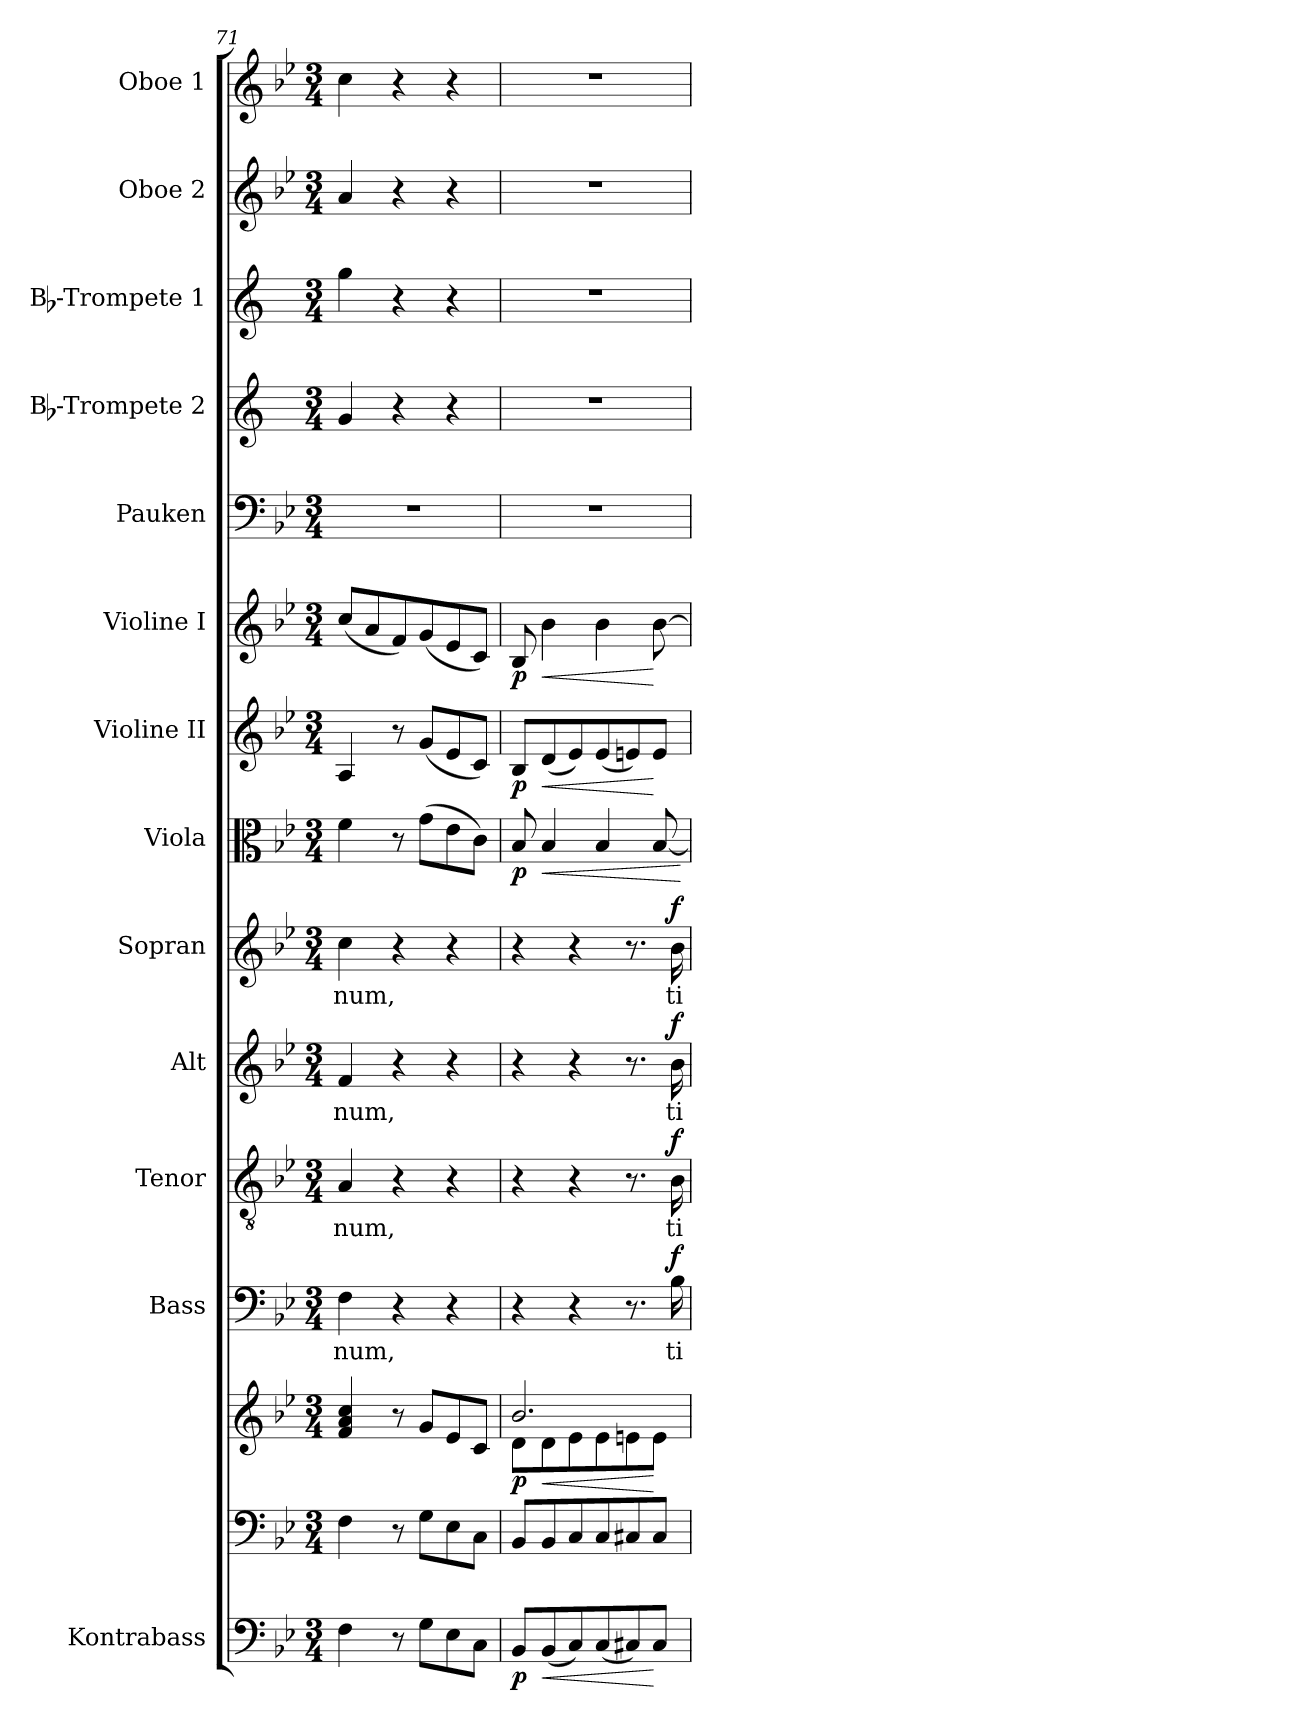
**kern	**dynam	**kern	**kern	**dynam	**kern	**text	**dynam	**kern	**text	**dynam	**kern	**text	**dynam	**kern	**text	**dynam	**kern	**dynam	**kern	**dynam	**kern	**dynam	**kern	**kern	**kern	**kern	**kern
*part14	*part14	*part13	*part13	*part13	*part12	*part12	*part12	*part11	*part11	*part11	*part10	*part10	*part10	*part9	*part9	*part9	*part8	*part8	*part7	*part7	*part6	*part6	*part5	*part4	*part3	*part2	*part1
*staff15	*staff15	*staff14	*staff13	*staff13/14	*staff12	*staff12	*staff12	*staff11	*staff11	*staff11	*staff10	*staff10	*staff10	*staff9	*staff9	*staff9	*staff8	*staff8	*staff7	*staff7	*staff6	*staff6	*staff5	*staff4	*staff3	*staff2	*staff1
*I"Kontrabass	*	*	*	*	*I"Bass	*	*	*I"Tenor	*	*	*I"Alt	*	*	*I"Sopran	*	*	*I"Viola	*	*I"Violine II	*	*I"Violine I	*	*I"Pauken	*I"Bb-Trompete 2	*I"Bb-Trompete 1	*I"Oboe 2	*I"Oboe 1
*I'Kb.	*	*	*	*	*I'B.	*	*	*I'T.	*	*	*I'A.	*	*	*I'S.	*	*	*I'Vla.	*	*I'Vl. II	*	*I'Vl. I	*	*I'Pk.	*I'Bb Trp. 2	*I'Bb Trp. 1	*I'Ob. 2	*I'Ob. 1
*clefF4	*	*clefF4	*clefG2	*	*clefF4	*	*	*clefGv2	*	*	*clefG2	*	*	*clefG2	*	*	*clefC3	*	*clefG2	*	*clefG2	*	*clefF4	*clefG2	*clefG2	*clefG2	*clefG2
*ITrd7c12	*	*	*	*	*	*	*	*	*	*	*	*	*	*	*	*	*	*	*	*	*	*	*	*ITrd1c2	*ITrd1c2	*	*
*k[b-e-]	*	*k[b-e-]	*k[b-e-]	*	*k[b-e-]	*	*	*k[b-e-]	*	*	*k[b-e-]	*	*	*k[b-e-]	*	*	*k[b-e-]	*	*k[b-e-]	*	*k[b-e-]	*	*k[b-e-]	*k[b-e-]	*k[b-e-]	*k[b-e-]	*k[b-e-]
*B-:	*	*B-:	*B-:	*	*B-:	*	*	*B-:	*	*	*B-:	*	*	*B-:	*	*	*B-:	*	*B-:	*	*B-:	*	*B-:	*B-:	*B-:	*B-:	*B-:
*M3/4	*	*M3/4	*M3/4	*	*M3/4	*	*	*M3/4	*	*	*M3/4	*	*	*M3/4	*	*	*M3/4	*	*M3/4	*	*M3/4	*	*M3/4	*M3/4	*M3/4	*M3/4	*M3/4
=71	=71	=71	=71	=71	=71	=71	=71	=71	=71	=71	=71	=71	=71	=71	=71	=71	=71	=71	=71	=71	=71	=71	=71	=71	=71	=71	=71
!	!	!	!	!	!	!LO:LY:b	!	!	!LO:LY:b	!	!	!LO:LY:b	!	!	!LO:LY:b	!	!	!	!	!	!	!	!	!	!	!	!
4FF\	.	4F\	4f/ 4a/ 4cc/	.	4F\	-num,	.	4A/	-num,	.	4f/	-num,	.	4cc\	-num,	.	4f\	.	4A/	.	(<8cc/L	.	2.r	4f/	4ff\	4a/	4cc\
.	.	.	.	.	.	.	.	.	.	.	.	.	.	.	.	.	.	.	.	.	8a/	.	.	.	.	.	.
8r	.	8r	8r	.	4r	.	.	4r	.	.	4r	.	.	4r	.	.	8r	.	8r	.	8f/)	.	.	4r	4r	4r	4r
8GG\L	.	8G\L	8g/L	.	.	.	.	.	.	.	.	.	.	.	.	.	(>8g\L	.	(<8g/L	.	(<8g/	.	.	.	.	.	.
8EE-\	.	8E-\	8e-/	.	4r	.	.	4r	.	.	4r	.	.	4r	.	.	8e-\	.	8e-/	.	8e-/	.	.	4r	4r	4r	4r
8CC\J	.	8C\J	8c/J	.	.	.	.	.	.	.	.	.	.	.	.	.	8c\J)	.	8c/J)	.	8c/J)	.	.	.	.	.	.
=72	=72	=72	=72	=72	=72	=72	=72	=72	=72	=72	=72	=72	=72	=72	=72	=72	=72	=72	=72	=72	=72	=72	=72	=72	=72	=72	=72
*	*	*	*^	*	*	*	*	*	*	*	*	*	*	*	*	*	*	*	*	*	*	*	*	*	*	*	*
!	!LO:DY:b	!	!	!	!LO:DY:b	!	!	!	!	!	!	!	!	!	!	!	!	!	!LO:DY:b	!	!LO:DY:b	!	!LO:DY:b	!	!	!	!	!
8BBB-/L	p	8BB-/L	2.b-/	8d\L	p	4r	.	.	4r	.	.	4r	.	.	4r	.	.	8B-/	p	8B-/L	p	8B-/	p	2.r	2.r	2.r	2.r	2.r
!	!LO:HP:b	!	!	!	!LO:HP:b	!	!	!	!	!	!	!	!	!	!	!	!	!	!LO:HP:b	!	!LO:HP:b	!	!LO:HP:b	!	!	!	!	!
(<8BBB-/	<	8BB-/	.	8d\	<	.	.	.	.	.	.	.	.	.	.	.	.	4B-/	<	(<8d/	<	4b-\	<	.	.	.	.	.
8CC/)	.	8C/	.	8e-\	.	4r	.	.	4r	.	.	4r	.	.	4r	.	.	.	.	8e-/)	.	.	.	.	.	.	.	.
(<8CC/	.	8C/	.	8e-\	.	.	.	.	.	.	.	.	.	.	.	.	.	4B-/	.	(<8e-/	.	4b-\	.	.	.	.	.	.
8CC#X/)	.	8C#X/	.	8en\	.	8.r	.	.	8.r	.	.	8.r	.	.	8.r	.	.	.	.	8en/)	.	.	.	.	.	.	.	.
8CC#/J	[	8C#/J	.	8e\J	[	.	.	.	.	.	.	.	.	.	.	.	.	[8B-/	.	8e/J	[	[8b-\	[	.	.	.	.	.
!	!	!	!	!	!	!	!LO:LY:b	!LO:DY:a	!	!LO:LY:b	!LO:DY:a	!	!LO:LY:b	!LO:DY:a	!	!LO:LY:b	!LO:DY:a	!	!	!	!	!	!	!	!	!	!	!
.	.	.	.	.	.	16B-\	ti-	f	16B-\	ti-	f	16b-\	ti-	f	16b-\	ti-	f	.	.	.	.	.	.	.	.	.	.	.
*	*	*	*v	*v	*	*	*	*	*	*	*	*	*	*	*	*	*	*	*	*	*	*	*	*	*	*	*	*
.	.	.	.	.	.	.	.	.	.	.	.	.	.	.	.	.	.	[	.	.	.	.	.	.	.	.	.
=	=	=	=	=	=	=	=	=	=	=	=	=	=	=	=	=	=	=	=	=	=	=	=	=	=	=	=
*-	*-	*-	*-	*-	*-	*-	*-	*-	*-	*-	*-	*-	*-	*-	*-	*-	*-	*-	*-	*-	*-	*-	*-	*-	*-	*-	*-
